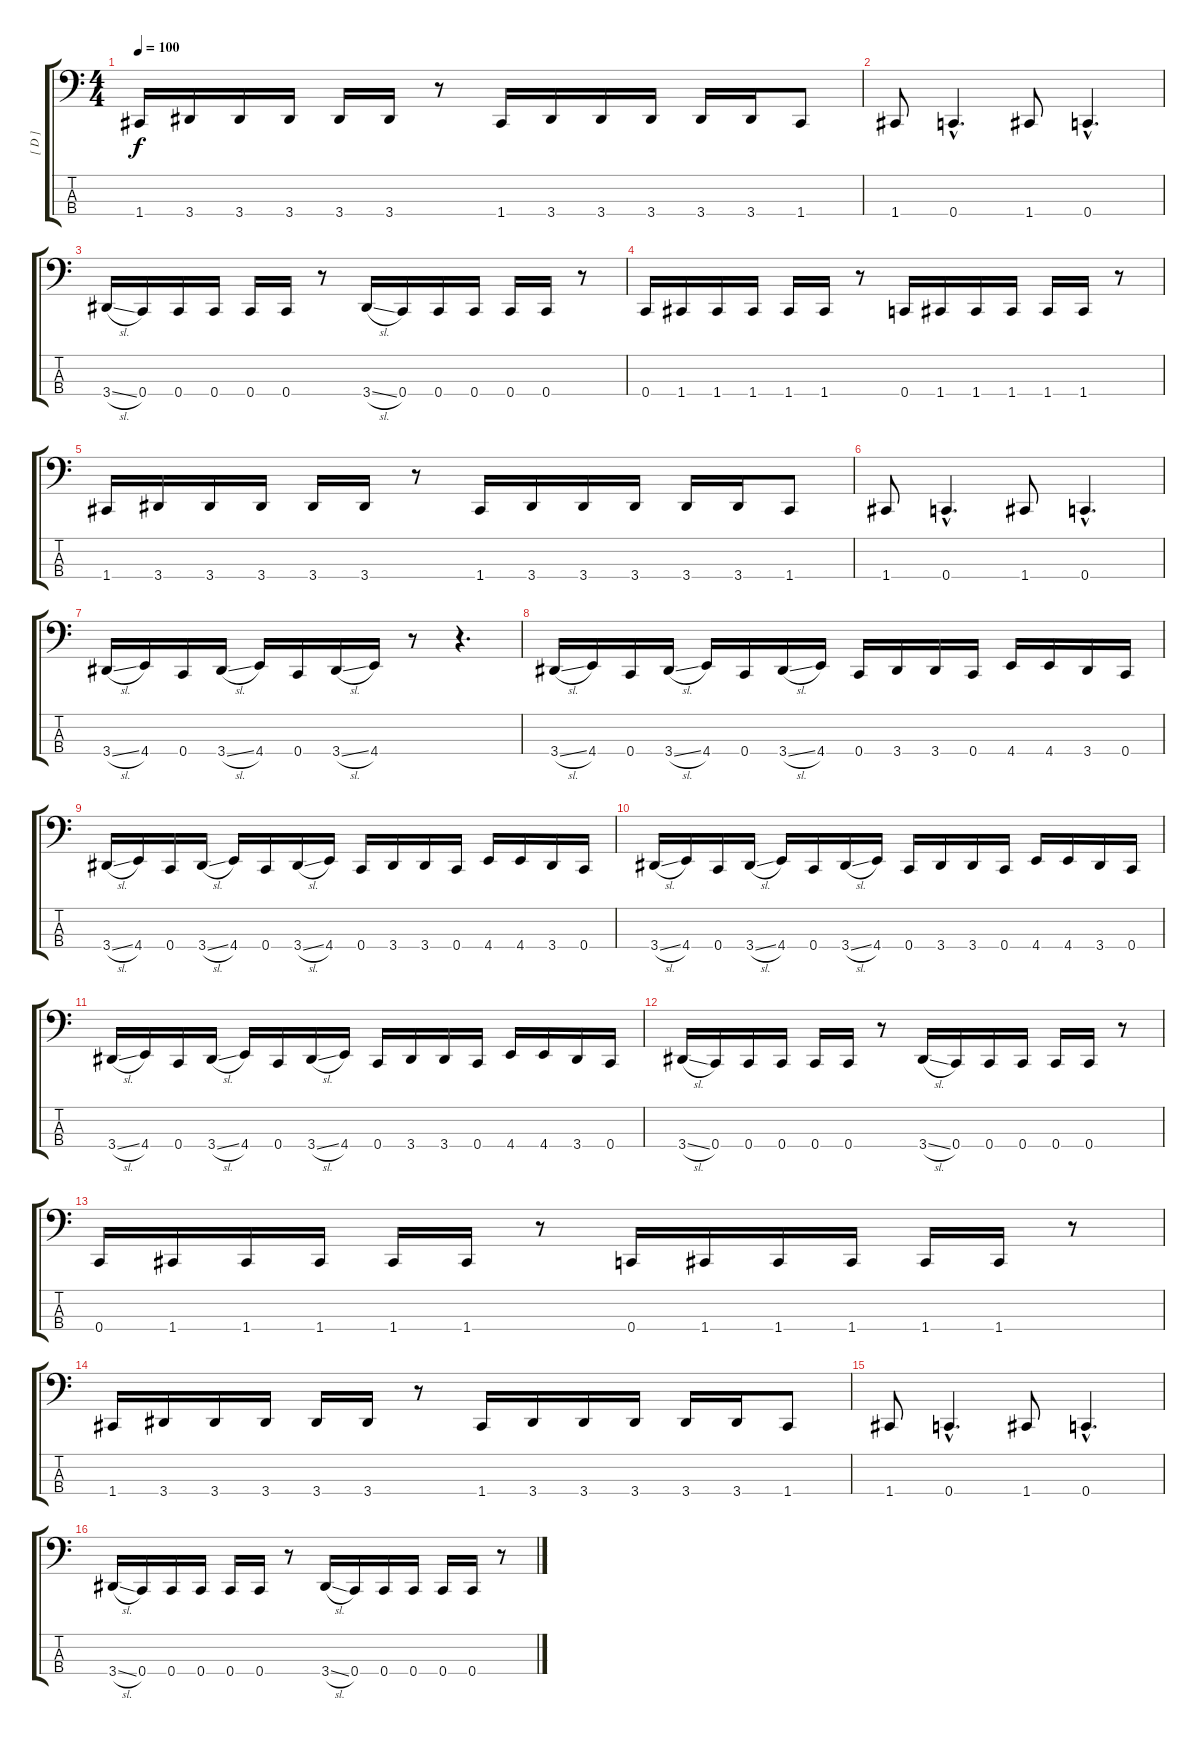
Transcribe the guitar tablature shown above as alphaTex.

\track ("[ D ]" "[ D ]") {instrument electricbasspick}
\staff {score tabs}
\tuning (Eb2 Bb1 F1 C1) {hide}
\ts (4 4)
\tempo 100
\clef f4
\ks c
1.4.16{dy f} 3.4.16 3.4.16 3.4.16 3.4.16 3.4.16 r.8 1.4.16 3.4.16 3.4.16 3.4.16 3.4.16 3.4.16 1.4.8 |
1.4.8 0.4{hac}.4{d} 1.4.8 0.4{hac}.4{d} |
3.4{sl}.16 0.4.16 0.4.16 0.4.16 0.4.16 0.4.16 r.8 3.4{sl}.16 0.4.16 0.4.16 0.4.16 0.4.16 0.4.16 r.8 |
0.4.16 1.4.16 1.4.16 1.4.16 1.4.16 1.4.16 r.8 0.4.16 1.4.16 1.4.16 1.4.16 1.4.16 1.4.16 r.8 |
1.4.16 3.4.16 3.4.16 3.4.16 3.4.16 3.4.16 r.8 1.4.16 3.4.16 3.4.16 3.4.16 3.4.16 3.4.16 1.4.8 |
1.4.8 0.4{hac}.4{d} 1.4.8 0.4{hac}.4{d} |
3.4{sl}.16 4.4.16 0.4.16 3.4{sl}.16 4.4.16 0.4.16 3.4{sl}.16 4.4.16 r.8 r.4{d} |
3.4{sl}.16 4.4.16 0.4.16 3.4{sl}.16 4.4.16 0.4.16 3.4{sl}.16 4.4.16 0.4.16 3.4.16 3.4.16 0.4.16 4.4.16 4.4.16 3.4.16 0.4.16 |
3.4{sl}.16 4.4.16 0.4.16 3.4{sl}.16 4.4.16 0.4.16 3.4{sl}.16 4.4.16 0.4.16 3.4.16 3.4.16 0.4.16 4.4.16 4.4.16 3.4.16 0.4.16 |
3.4{sl}.16 4.4.16 0.4.16 3.4{sl}.16 4.4.16 0.4.16 3.4{sl}.16 4.4.16 0.4.16 3.4.16 3.4.16 0.4.16 4.4.16 4.4.16 3.4.16 0.4.16 |
3.4{sl}.16 4.4.16 0.4.16 3.4{sl}.16 4.4.16 0.4.16 3.4{sl}.16 4.4.16 0.4.16 3.4.16 3.4.16 0.4.16 4.4.16 4.4.16 3.4.16 0.4.16 |
3.4{sl}.16 0.4.16 0.4.16 0.4.16 0.4.16 0.4.16 r.8 3.4{sl}.16 0.4.16 0.4.16 0.4.16 0.4.16 0.4.16 r.8 |
0.4.16 1.4.16 1.4.16 1.4.16 1.4.16 1.4.16 r.8 0.4.16 1.4.16 1.4.16 1.4.16 1.4.16 1.4.16 r.8 |
1.4.16 3.4.16 3.4.16 3.4.16 3.4.16 3.4.16 r.8 1.4.16 3.4.16 3.4.16 3.4.16 3.4.16 3.4.16 1.4.8 |
1.4.8 0.4{hac}.4{d} 1.4.8 0.4{hac}.4{d} |
3.4{sl}.16 0.4.16 0.4.16 0.4.16 0.4.16 0.4.16 r.8 3.4{sl}.16 0.4.16 0.4.16 0.4.16 0.4.16 0.4.16 r.8
